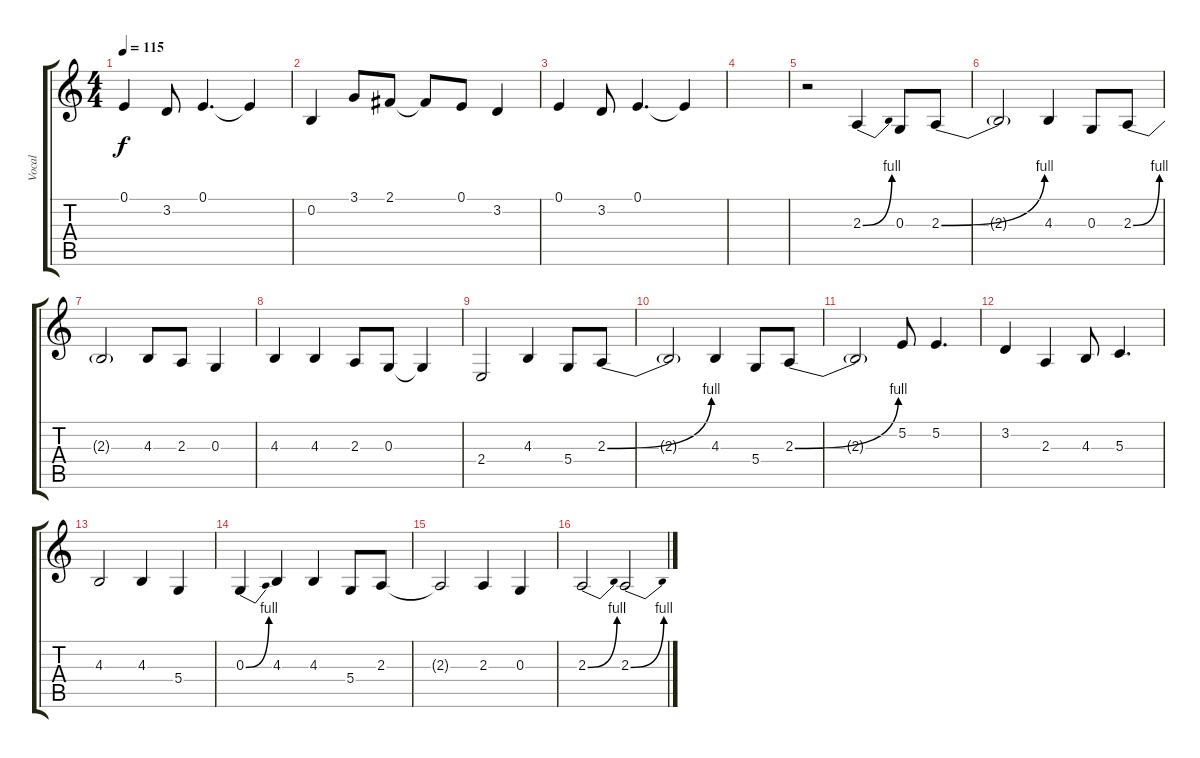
\track ("Vocal" "Vocal") {instrument whistle}
\staff {score tabs}
\tuning (E4 B3 G3 D3 A2 E2) {hide}
\ts (4 4)
\tempo 115
\clef g2
\ks c
0.1.4{dy f} 3.2.8 0.1.4{d} 0.1{t}.4 |
0.2.4 3.1.8 2.1.8 2.1{t}.8 0.1.8 3.2.4 |
0.1.4 3.2.8 0.1.4{d} 0.1{t}.4 |
|
r.2 2.3{be (bend 0 0 60 4)}.4 0.3.8 2.3{be (bend 0 0 60 4)}.8 |
2.3{t}.2 4.3.4 0.3.8 2.3{be (bend 0 0 60 4)}.8 |
2.3{t}.2 4.3.8 2.3.8 0.3.4 |
4.3.4 4.3.4 2.3.8 0.3.8 0.3{t}.4 |
2.4.2 4.3.4 5.4.8 2.3{be (bend 0 0 60 4)}.8 |
2.3{t}.2 4.3.4 5.4.8 2.3{be (bend 0 0 60 4)}.8 |
2.3{t}.2 5.2.8 5.2.4{d} |
3.2.4 2.3.4 4.3.8 5.3.4{d} |
4.3.2 4.3.4 5.4.4 |
0.3{be (bend 0 0 60 4)}.4 4.3.4 4.3.4 5.4.8 2.3.8 |
2.3{t}.2 2.3.4 0.3.4 |
2.3{be (bend 0 0 60 4)}.2 2.3{be (bend 0 0 60 4)}.2
